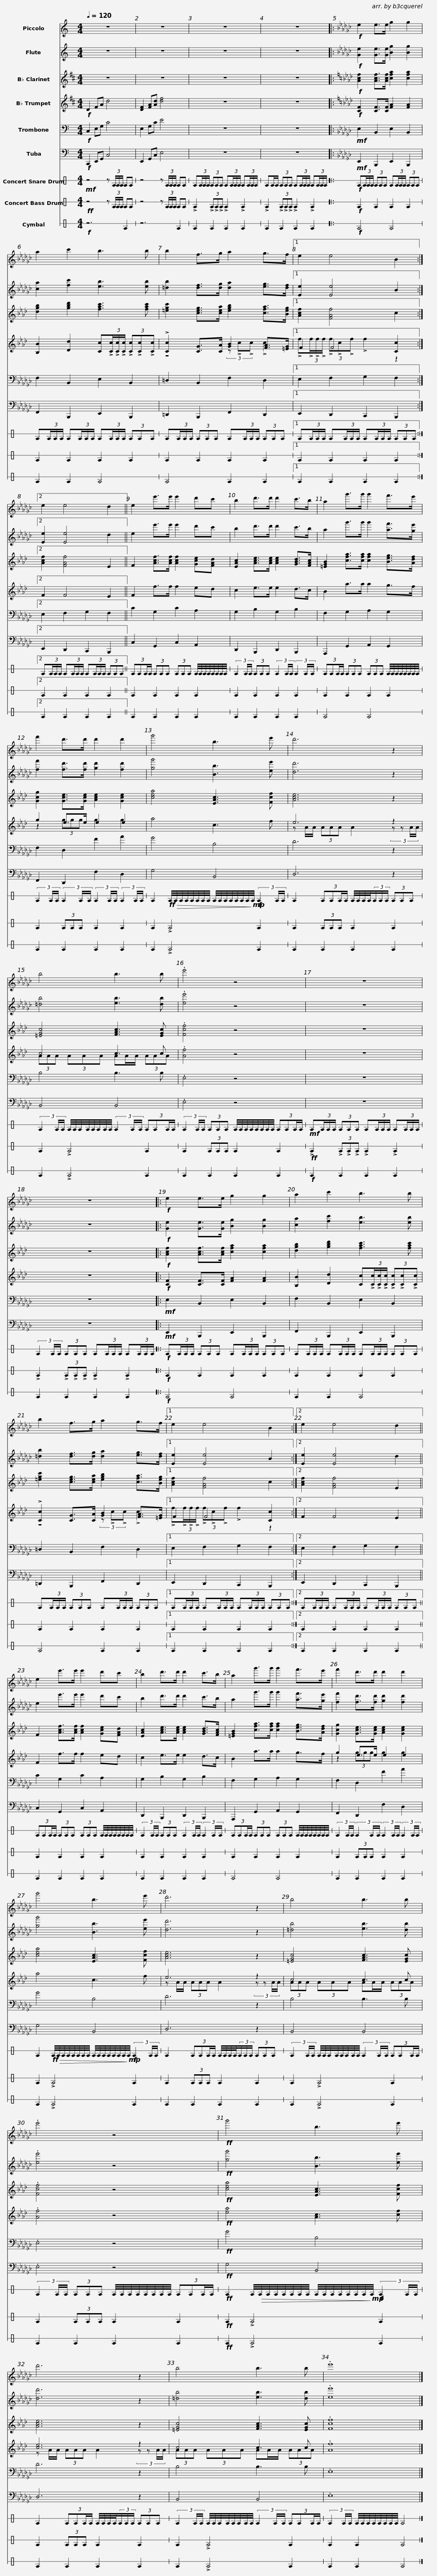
X:1
%%score 1 2 3 ( 4 5 ) 6 7 8 9 10
L:1/8
Q:1/4=120
M:4/4
I:linebreak $
K:C
V:1 treble transpose=12
V:2 treble
V:3 treble transpose=-2
V:4 treble transpose=-2
V:5 treble transpose="-2 "
V:6 bass
V:7 bass
V:8 perc stafflines=1
K:none
V:9 perc stafflines=1
K:none
V:10 perc stafflines=1
K:none
V:1
 z8 | z8 | z8 |$ z8 |:[K:Gb]!f! e2 e>e g2 g2 |$ %5
 a2 c'2 b3 b | b2 f>g a2 g>f |1$ e2 e4 B2 :|2 e2 e4 d2 ||$ e2 e'>e' e'2 d'c' | %10
 b2 d'>d' d'2 c'>b |$ a2 g'>g' g'2 f'>e' | f'2 d'>d' d'2 d'2 |$ g'4 b3 e' | d'6 z2 |$ %15
 b4 b3 b | .e'4 z4 |$ z8 | z8 |:$!f! e2 e>e g2 g2 | %20
 a2 c'2 b3 b |$ b2 f>g a2 g>f |1 e2 e4 B2 :|2$ e2 e4 d2 || e2 e'>e' e'2 d'c' |$ %25
 b2 d'>d' d'2 c'>b | a2 g'>g' g'2 f'>e' |$ f'2 d'>d' d'2 d'2 | g'4 b3 e' |$ d'6 z2 | %30
 b4 b3 b |$ .e'4 z4 |!ff! g'4 b3 e' |$ d'6 z2 | b4 b3 b |$ %35
 .e'8 |] %36
V:2
 z8 | z8 | z8 |$ z8 |:[K:Gb]!f! [Ge]2 [Ge]>[Ge] [Bg]2 [Bg]2 |$ %5
 [ca]2 [fc']2 [eb]3 [eb] | [=db]2 [df]>[dg] [da]2 [eg]>[df] |1$ [Ee]2 [Ee]4 B2 :|2 [Ee]2 [Ee]4 d2 ||$ e2 e'>e' e'2 d'c' | %10
 b2 d'>d' d'2 c'>b |$ a2 g'>g' g'2 [af']>[ge'] | [ff']2 [fd']>[fd'] [gd']2 [fd']2 |$ [gg']4 [Bb]3 [ee'] | [dd']6 z2 |$ %15
 [=db]4 [eb]3 [db] | .[ee']4 z4 |$ z8 | z8 |:$!f! [Ge]2 [Ge]>[Ge] [Bg]2 [Bg]2 | %20
 [ca]2 [fc']2 [eb]3 [eb] |$ [=db]2 [df]>[dg] [da]2 [eg]>[df] |1 [Ee]2 [Ee]4 B2 :|2$ [Ee]2 [Ee]4 d2 || e2 e'>e' e'2 d'c' |$ %25
 b2 d'>d' d'2 c'>b | a2 g'>g' g'2 [af']>[ge'] |$ [ff']2 [fd']>[fd'] [gd']2 [fd']2 | [gg']4 [Bb]3 [ee'] |$ [dd']6 z2 | %30
 [=db]4 [eb]3 [db] |$ .[ee']4 z4 |!ff! [gg']4 [Bb]3 [ee'] |$ [dd']6 z2 | [=db]4 [eb]3 [db] |$ %35
 .[ee']8 |] %36
V:3
[K:D] z8 | z8 | z8 |$ z8 |:[K:Ab]!f! [Acf]2 [Acf]>[Acf] [cfa]2 [cfa]2 |$ %5
 [dgb]2 [gbd']2 [fac']3 [fac'] | [=egc']2 [ceg]>[cea] [egb]2 [cfa]>[Beg] |1$ [Acf]2 [FAf]4 c2 :|2 [Acf]2 [FAf]4 E2 ||$ F2 [Acf]>[Acf] [Acf]2 [Gce][FAd] | %10
 [EAc]2 [Ace]>[Ace] [Ace]2 [GBd]>[FAc] |$ [=EGB]2 [cfa]>[cfa] [cfa]2 [Beg]>[Adf] | [Gcg]2 [Gce]>[Gce] [Ace]2 [Gce]2 |$ [cea]4 [EAc]3 [Fcf] | [Ace]6 z2 |$ %15
 [=EGc]4 [FAc]3 [EGc] | .[Fcf]4 z4 |$ z8 | z8 |:$!f! [Acf]2 [Acf]>[Acf] [cfa]2 [cfa]2 | %20
 [dgb]2 [gbd']2 [fac']3 [fac'] |$ [=egc']2 [ceg]>[cea] [egb]2 [cfa]>[Beg] |1 [Acf]2 [FAf]4 c2 :|2$ [Acf]2 [FAf]4 E2 || F2 [Acf]>[Acf] [Acf]2 [Gce][FAd] |$ %25
 [EAc]2 [Ace]>[Ace] [Ace]2 [GBd]>[FAc] | [=EGB]2 [cfa]>[cfa] [cfa]2 [Beg]>[Adf] |$ [Gcg]2 [Gce]>[Gce] [Ace]2 [Gce]2 | [cea]4 [EAc]3 [Fcf] |$ [Ace]6 z2 | %30
 [=EGc]4 [FAc]3 [EGc] |$ .[Fcf]4 z4 |!ff! [cea]4 [EAc]3 [Fcf] |$ [Ace]6 z2 | [=EGc]4 [FAc]3 [EGc] |$ %35
 .[Fcf]8 |] %36
V:4
[K:D]!f! D2 FA d4 | [DF]2 [FA][Ad] [df]4 | z8 |$ z8 |:[K:Ab]!f! [CF]2 [CF]>[CF] [FA]2 [FA]2 |$ %5
 [B,B]2 [Dd]2 [Cc](3!>![Cc]/!>![Cc]/!>![Cc]/ (3!>![Cc]!>![Cc]!>![Cc] | !>![Cc]2 [CG]>[CA] [GB]2 [FA]>[=EG] |1$ F2 F4 [Cc]2 :|2 F2 F4 E2 ||$ F2 f>f f2 ed | %10
 c2 e>e e2 d>c |$ B2 a>a a2 g>f | g2 e>e e2 e2 |$ a4 c3 f | e6 z2 |$ %15
 c4 c3 c | .[Af]4 z4 |$ z8 | z8 |:$!f! [CF]2 [CF]>[CF] [FA]2 [FA]2 | %20
 [B,B]2 [Dd]2 [Cc](3!>![Cc]/!>![Cc]/!>![Cc]/ (3!>![Cc]!>![Cc]!>![Cc] |$ !>![Cc]2 [CG]>[CA] [GB]2 [FA]>[=EG] |1 F2 F4 [Cc]2 :|2$ F2 F4 E2 || F2 f>f f2 ed |$ %25
 c2 e>e e2 d>c | B2 a>a a2 g>f |$ g2 e>e e2 e2 | a4 c3 f |$ e6 z2 | %30
 c4 c3 c |$ .[Af]4 z4 |!ff! [ea]4 [Ac]3 [cf] |$ [ce]6 z2 | c4 c3 c |$ %35
 .[Af]8 |] %36
V:5
[K:D] x8 | x8 | x8 |$ x8 |:[K:Ab] x8 |$ %5
 x8 | z4 (3z !>!c!>!c !>!c2 |1$ !>!f(3!>!f/!>!f/!>!f/ (3!>!f!>!c!>!f !>!f2 z2 :|2 x8 ||$ x8 | %10
 x8 |$ x8 | z2 (3ggg g2 g2 |$ x8 | z A/A/ (3AAA A2 (3:2:4z z A/A/ |$ %15
 (3AAA (3AAA AA/A/ (3AAA | x8 |$ x8 | x8 |:$ x8 | %20
 x8 |$ z4 (3z !>!c!>!c !>!c2 |1 !>!f(3!>!f/!>!f/!>!f/ (3!>!f!>!c!>!f !>!f2 z2 :|2$ x8 || x8 |$ %25
 x8 | x8 |$ z2 (3ggg g2 g2 | x8 |$ z A/A/ (3AAA A2 (3:2:4z z A/A/ | %30
 (3AAA (3AAA AA/A/ (3AAA |$ x8 | x8 |$ z A/A/ (3AAA A2 (3:2:4z z A/A/ | (3AAA (3AAA AA/A/ (3AAA |$ %35
 x8 |] %36
V:6
!f! C,2 E,G, C4 | E,2 G,C E4 | z8 |$ z8 |:[K:Gb]!mf! E,2 B,,2 E,2 B,,2 |$ %5
 F,2 B,,2 E,2 B,,2 | =D,2 B,,2 F,2 D,2 |1$ E,2 F,2 G,2 F,2 :|2 E,2 F,2 G,2 F,2 ||$ C2 G,2 C2 A,2 | %10
 G,2 B,2 G,2 B,2 |$ F,2 G,2 A,2 G,2 | F,2 D,2 F2 A2 |$ G4 B,4 | D6 z2 |$ %15
 B,4 B,3 B, | .E,4 z4 |$ z8 | z8 |:$!mf! E,2 B,,2 E,2 B,,2 | %20
 F,2 B,,2 E,2 B,,2 |$ =D,2 B,,2 F,2 D,2 |1 E,2 F,2 G,2 F,2 :|2$ E,2 F,2 G,2 F,2 || C2 G,2 C2 A,2 |$ %25
 G,2 B,2 G,2 B,2 | F,2 G,2 A,2 G,2 |$ F,2 D,2 F2 A2 | G4 B,4 |$ D6 z2 | %30
 B,4 B,3 B, |$ .E,4 z4 |!ff! G4 B,4 |$ D6 z2 | B,4 B,3 B, |$ %35
 .E,8 |] %36
V:7
!f! C,,2 E,,G,, C,4 | E,,2 G,,C, E,4 | z8 |$ z8 |:[K:Gb]!mf! E,,2 B,,,2 E,,2 B,,,2 |$ %5
 F,,2 B,,,2 E,,2 B,,,2 | =D,,2 B,,,2 F,,2 D,,2 |1$ E,,2 D,,2 C,,2 B,,,2 :|2 E,,2 D,,2 C,,2 B,,,2 ||$ C,2 G,,2 C,2 A,,2 | %10
 D,,2 B,,,2 D,,2 B,,,2 |$ A,,,2 G,,2 A,,2 G,,2 | F,,2 D,,2 F,2 D,2 |$ G,4 B,,4 | D,6 z2 |$ %15
 B,,4 B,,4 | .E,4 z4 |$ z8 | z8 |:$!mf! E,,2 B,,,2 E,,2 B,,,2 | %20
 F,,2 B,,,2 E,,2 B,,,2 |$ =D,,2 B,,,2 F,,2 D,,2 |1 E,,2 D,,2 C,,2 B,,,2 :|2$ E,,2 D,,2 C,,2 B,,,2 || C,2 G,,2 C,2 A,,2 |$ %25
 D,,2 B,,,2 D,,2 B,,,2 | A,,,2 G,,2 A,,2 G,,2 |$ F,,2 D,,2 F,2 D,2 | G,4 B,,4 |$ D,6 z2 | %30
 B,,4 B,,4 |$ .E,4 z4 |!ff! G,4 B,,4 |$ D,6 z2 | B,,4 B,,4 |$ %35
 .E,8 |] %36
V:8
!mf! z4 z (3E/E/E/ EE | z4 z (3E/E/E/ EE | E(3E/E/E/ (3EEE E(3E/E/E/ E(3E/E/E/ |$ EE/E/ (3EEE E(3E/E/E/ E(3E/E/E/ |:!f! E(3E/E/E/ (3EEE E(3E/E/E/ (3EEE |$ %5
 E(3E/E/E/ E(3E/E/E/ E(3E/E/E/ (3EEE | E(3E/E/E/ (3EEE E(3E/E/E/ (3EEE |1$ E(3E/E/E/ E(3E/E/E/ E(3E/E/E/ (3EEE :|2 E(3E/E/E/ E(3E/E/E/ E(3E/E/E/ (3EEE ||$ (3:2:4EEE/E/ (3EEE (3EEE E/4E/4E/4E/4E/4E/4E/4E/4 | %10
 (3E2 E/E/ (3EEE (3E2 E/E/ (3E2 E/E/ |$ (3:2:4EEE/E/ (3EEE (3EEE E/4E/4E/4E/4E/4E/4E/4E/4 | (3E2 E/E/ (3E2 E/E/ (3E2 E/E/ (3E2 E/E/ |$ E2!ff! E/4!>(!E/4E/4E/4E/4E/4E/4E/4 E/4E/4E/4E/4E/4E/4E/4!>)!!mp!E/4!f! (3E2 E/E/ | E2 (3:2:4EEE/E/ E/4E/4E/4E/4(3E/E/E/ (3EEE |$ %15
 (3E2 E/E/ E/4E/4E/4E/4E/4E/4E/4E/4 (3E2 E/E/ (3:2:4EEE/E/ | (3E2 E/E/ (3EEE E/4E/4E/4E/4E/4E/4E/4E/4 (3:2:4EEE/E/ |$!mf! E(3E/E/E/ (3EEE E(3E/E/E/ E(3E/E/E/ | (3E2 E/E/ (3EEE E(3E/E/E/ E(3E/E/E/ |:$!f! E(3E/E/E/ (3EEE E(3E/E/E/ (3EEE | %20
 E(3E/E/E/ E(3E/E/E/ E(3E/E/E/ (3EEE |$ E(3E/E/E/ (3EEE E(3E/E/E/ (3EEE |1 E(3E/E/E/ E(3E/E/E/ E(3E/E/E/ (3EEE :|2$ E(3E/E/E/ E(3E/E/E/ E(3E/E/E/ (3EEE || (3:2:4EEE/E/ (3EEE (3EEE E/4E/4E/4E/4E/4E/4E/4E/4 |$ %25
 (3E2 E/E/ (3EEE (3E2 E/E/ (3E2 E/E/ | (3:2:4EEE/E/ (3EEE (3EEE E/4E/4E/4E/4E/4E/4E/4E/4 |$ (3E2 E/E/ (3E2 E/E/ (3E2 E/E/ (3E2 E/E/ | E2!ff! E/4!>(!E/4E/4E/4E/4E/4E/4E/4 E/4E/4E/4E/4E/4E/4E/4!>)!!mp!E/4!f! (3E2 E/E/ |$ E2 (3:2:4EEE/E/ E/4E/4E/4E/4(3E/E/E/ (3EEE | %30
 (3E2 E/E/ E/4E/4E/4E/4E/4E/4E/4E/4 (3E2 E/E/ (3:2:4EEE/E/ |$ (3E2 E/E/ (3EEE E/4E/4E/4E/4E/4E/4E/4E/4 (3:2:4EEE/E/ |!ff! E2 E/4!>(!E/4E/4E/4E/4E/4E/4E/4 E/4E/4E/4E/4E/4E/4E/4!>)!!mp!E/4!f! (3E2 E/E/ |$ E2 (3:2:4EEE/E/ E/4E/4E/4E/4(3E/E/E/ (3EEE | (3E2 E/E/ E/4E/4E/4E/4E/4E/4E/4E/4 (3E2 E/E/ (3:2:4EEE/E/ |$ %35
 (3E2 E/E/ E/4E/4E/4E/4E/4E/4E/4E/4 E4 |] %36
V:9
!ff! z4 z (3E/E/E/ EE | z4 z (3E/E/E/ EE | !>!E2 (3!>!E!>!E!>!E !>!E2 !>!E2 |$ !>!E2 (3!>!E!>!E!>!E !>!E2 !>!E2 |:!f! E2 E2 E2 E2 |$ %5
 E2 E2 E2 E2 | E2 E2 E2 E2 |1$ E2 E2 E2 E2 :|2 E2 E2 E2 E2 ||$ E2 E2 E2 E2 | %10
 E2 E2 E2 E2 |$ E2 E2 E2 E2 | E2 (3EEE E2 E2 |$ E2 !>!E4 E2 | E2 (3EEE E2 E2 |$ %15
 E2 !>!E4 E2 | E2 (3EEE E2 E2 |$!ff! !>!E2 (3!>!E!>!E!>!E !>!E2 !>!E2 | !>!E2 (3!>!E!>!E!>!E !>!E2 !>!E2 |:$!f! E2 E2 E2 E2 | %20
 E2 E2 E2 E2 |$ E2 E2 E2 E2 |1 E2 E2 E2 E2 :|2$ E2 E2 E2 E2 || E2 E2 E2 E2 |$ %25
 E2 E2 E2 E2 | E2 E2 E2 E2 |$ E2 (3EEE E2 E2 | E2 !>!E4 E2 |$ E2 (3EEE E2 E2 | %30
 E2 !>!E4 E2 |$ E2 (3EEE E2 E2 |!ff! E2 !>!E4 E2 |$ E2 (3EEE E2 E2 | E2 !>!E4 E2 |$ %35
 E2 E2 E4 |] %36
V:10
!f! z6 E2 | z6 E2 | E2 E2 E2 E2 |$ E2 E2 E2 E2 |:!f! E4 E4 |$ %5
 E2 E2 E4 | E4 E2 E2 |1$ E2 E2 E2 E2 :|2 E2 E2 E2 E2 ||$ E2 E2 E2 E2 | %10
 E2 E2 E2 E2 |$ E4 E4 | E2 E2 E2 E2 |$ E2 !>!E4 E2 | E2 E2 E2 E2 |$ %15
 E2 !>!E4 E2 | E2 E2 E2 E2 |$!f! E2 E2 E2 E2 | E2 E2 E2 E2 |:$!f! E4 E4 | %20
 E2 E2 E4 |$ E4 E2 E2 |1 E2 E2 E2 E2 :|2$ E2 E2 E2 E2 || E2 E2 E2 E2 |$ %25
 E2 E2 E2 E2 | E4 E4 |$ E2 E2 E2 E2 | E2 !>!E4 E2 |$ E2 E2 E2 E2 | %30
 E2 !>!E4 E2 |$ E2 E2 E2 E2 |!ff! E2 !>!E4 E2 |$ E2 E2 E2 E2 | E2 !>!E4 E2 |$ %35
 E2 E2 E4 |] %36
